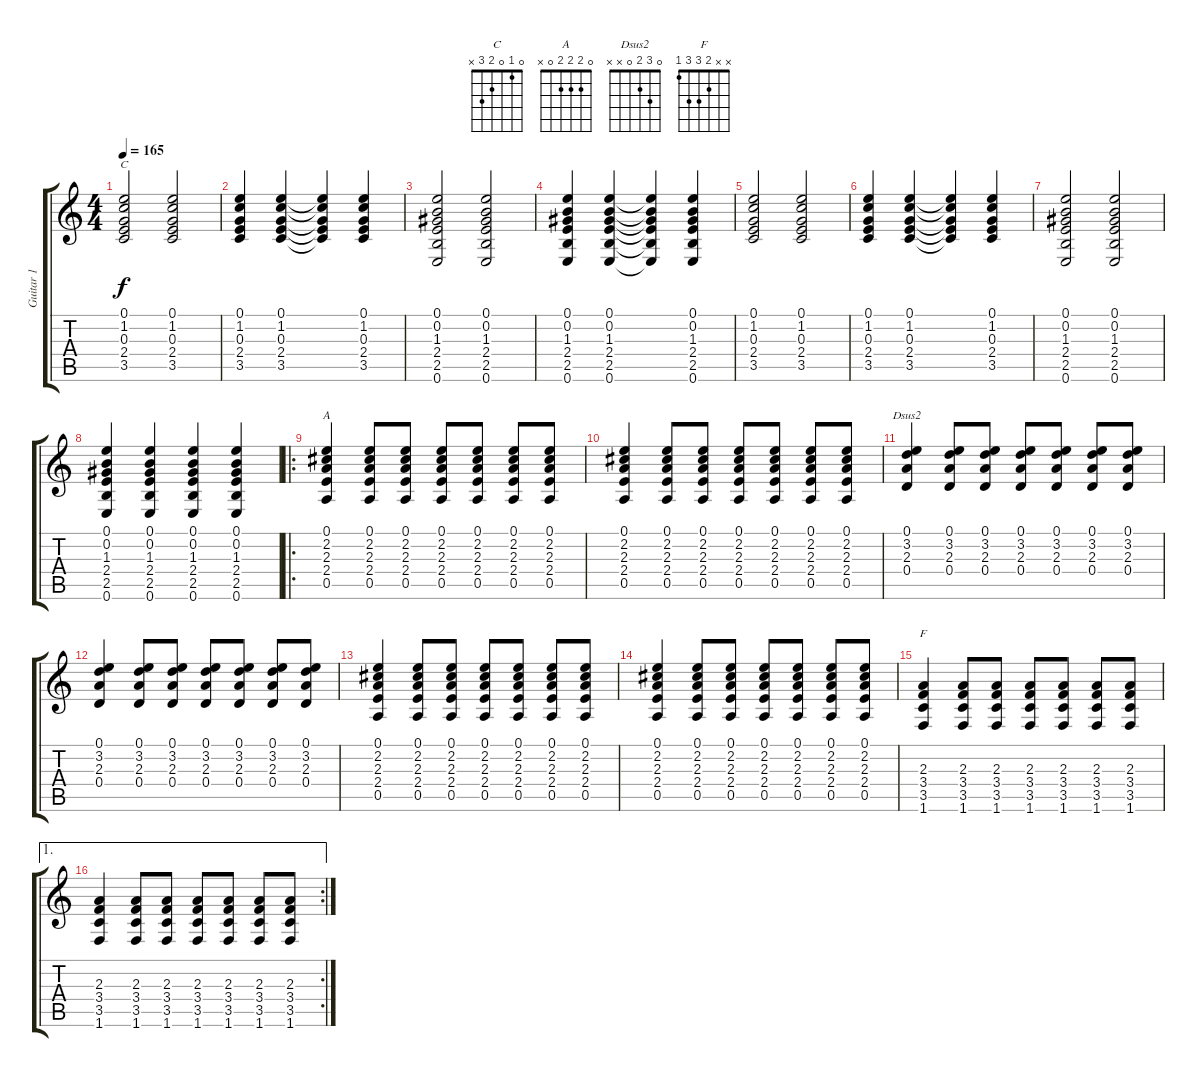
\track ("Guitar 1" "Guitar 1") {instrument electricguitarjazz}
\staff {score tabs}
\tuning (E4 B3 G3 D3 A2 E2) {hide}
\chord ("C" 0 1 0 2 3 x)
\chord ("A" 0 2 2 2 0 x)
\chord ("Dsus2" 0 3 2 0 x x)
\chord ("F" x x 2 3 3 1)
\ts (4 4)
\tempo 165
\clef g2
\ks c
(0.1 1.2 0.3 2.4 3.5).2{ch "C" dy f} (0.1 1.2 0.3 2.4 3.5).2 |
(0.1 1.2 0.3 2.4 3.5).4 (0.1 1.2 0.3 2.4 3.5).4 (0.1{t} 1.2{t} 0.3{t} 2.4{t} 3.5{t}).4 (0.1 1.2 0.3 2.4 3.5).4 |
(0.1 0.2 1.3 2.4 2.5 0.6).2 (0.1 0.2 1.3 2.4 2.5 0.6).2 |
(0.1 0.2 1.3 2.4 2.5 0.6).4 (0.1 0.2 1.3 2.4 2.5 0.6).4 (0.1{t} 0.2{t} 1.3{t} 2.4{t} 2.5{t} 0.6{t}).4 (0.1 0.2 1.3 2.4 2.5 0.6).4 |
(0.1 1.2 0.3 2.4 3.5).2 (0.1 1.2 0.3 2.4 3.5).2 |
(0.1 1.2 0.3 2.4 3.5).4 (0.1 1.2 0.3 2.4 3.5).4 (0.1{t} 1.2{t} 0.3{t} 2.4{t} 3.5{t}).4 (0.1 1.2 0.3 2.4 3.5).4 |
(0.1 0.2 1.3 2.4 2.5 0.6).2 (0.1 0.2 1.3 2.4 2.5 0.6).2 |
(0.1 0.2 1.3 2.4 2.5 0.6).4 (0.1 0.2 1.3 2.4 2.5 0.6).4 (0.1 0.2 1.3 2.4 2.5 0.6).4 (0.1 0.2 1.3 2.4 2.5 0.6).4 |
\ro
(0.1 2.2 2.3 2.4 0.5).4{ch "A" instrument distortionguitar} (0.1 2.2 2.3 2.4 0.5).8 (0.1 2.2 2.3 2.4 0.5).8 (0.1 2.2 2.3 2.4 0.5).8 (0.1 2.2 2.3 2.4 0.5).8 (0.1 2.2 2.3 2.4 0.5).8 (0.1 2.2 2.3 2.4 0.5).8 |
(0.1 2.2 2.3 2.4 0.5).4{instrument distortionguitar} (0.1 2.2 2.3 2.4 0.5).8 (0.1 2.2 2.3 2.4 0.5).8 (0.1 2.2 2.3 2.4 0.5).8 (0.1 2.2 2.3 2.4 0.5).8 (0.1 2.2 2.3 2.4 0.5).8 (0.1 2.2 2.3 2.4 0.5).8 |
(0.1 3.2 2.3 0.4).4{ch "Dsus2"} (0.1 3.2 2.3 0.4).8 (0.1 3.2 2.3 0.4).8 (0.1 3.2 2.3 0.4).8 (0.1 3.2 2.3 0.4).8 (0.1 3.2 2.3 0.4).8 (0.1 3.2 2.3 0.4).8 |
(0.1 3.2 2.3 0.4).4 (0.1 3.2 2.3 0.4).8 (0.1 3.2 2.3 0.4).8 (0.1 3.2 2.3 0.4).8 (0.1 3.2 2.3 0.4).8 (0.1 3.2 2.3 0.4).8 (0.1 3.2 2.3 0.4).8 |
(0.1 2.2 2.3 2.4 0.5).4{instrument distortionguitar} (0.1 2.2 2.3 2.4 0.5).8 (0.1 2.2 2.3 2.4 0.5).8 (0.1 2.2 2.3 2.4 0.5).8 (0.1 2.2 2.3 2.4 0.5).8 (0.1 2.2 2.3 2.4 0.5).8 (0.1 2.2 2.3 2.4 0.5).8 |
(0.1 2.2 2.3 2.4 0.5).4{instrument distortionguitar} (0.1 2.2 2.3 2.4 0.5).8 (0.1 2.2 2.3 2.4 0.5).8 (0.1 2.2 2.3 2.4 0.5).8 (0.1 2.2 2.3 2.4 0.5).8 (0.1 2.2 2.3 2.4 0.5).8 (0.1 2.2 2.3 2.4 0.5).8 |
(2.3 3.4 3.5 1.6).4{ch "F"} (2.3 3.4 3.5 1.6).8 (2.3 3.4 3.5 1.6).8 (2.3 3.4 3.5 1.6).8 (2.3 3.4 3.5 1.6).8 (2.3 3.4 3.5 1.6).8 (2.3 3.4 3.5 1.6).8 |
\ae 1
\rc 2
(2.3 3.4 3.5 1.6).4 (2.3 3.4 3.5 1.6).8 (2.3 3.4 3.5 1.6).8 (2.3 3.4 3.5 1.6).8 (2.3 3.4 3.5 1.6).8 (2.3 3.4 3.5 1.6).8 (2.3 3.4 3.5 1.6).8
